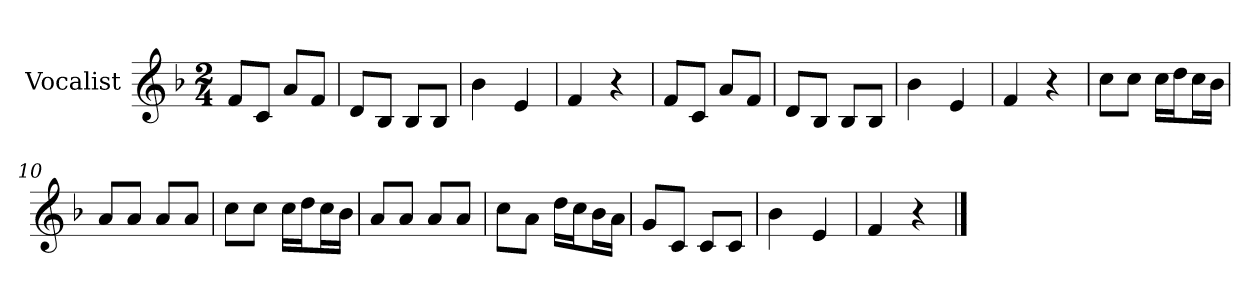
**kern
*part1
*staff1
*I"Vocalist
*k[b-]
*F:
*M2/4
=1
8fL
8cJ
8aL
8fJ
=2
8dL
8B-J
8B-L
8B-J
=3
4b-
4e
=4
4f
4r
=5
8fL
8cJ
8aL
8fJ
=6
8dL
8B-J
8B-L
8B-J
=7
4b-
4e
=8
4f
4r
=9
8ccL
8ccJ
16ccLL
16ddJ
16ccL
16b-JJ
=10
8aL
8aJ
8aL
8aJ
=11
8ccL
8ccJ
16ccLL
16ddJ
16ccL
16b-JJ
=12
8aL
8aJ
8aL
8aJ
=13
8ccL
8aJ
16ddLL
16ccJ
16b-L
16aJJ
=14
8gL
8cJ
8cL
8cJ
=15
4b-
4e
=16
4f
4r
==
*-
